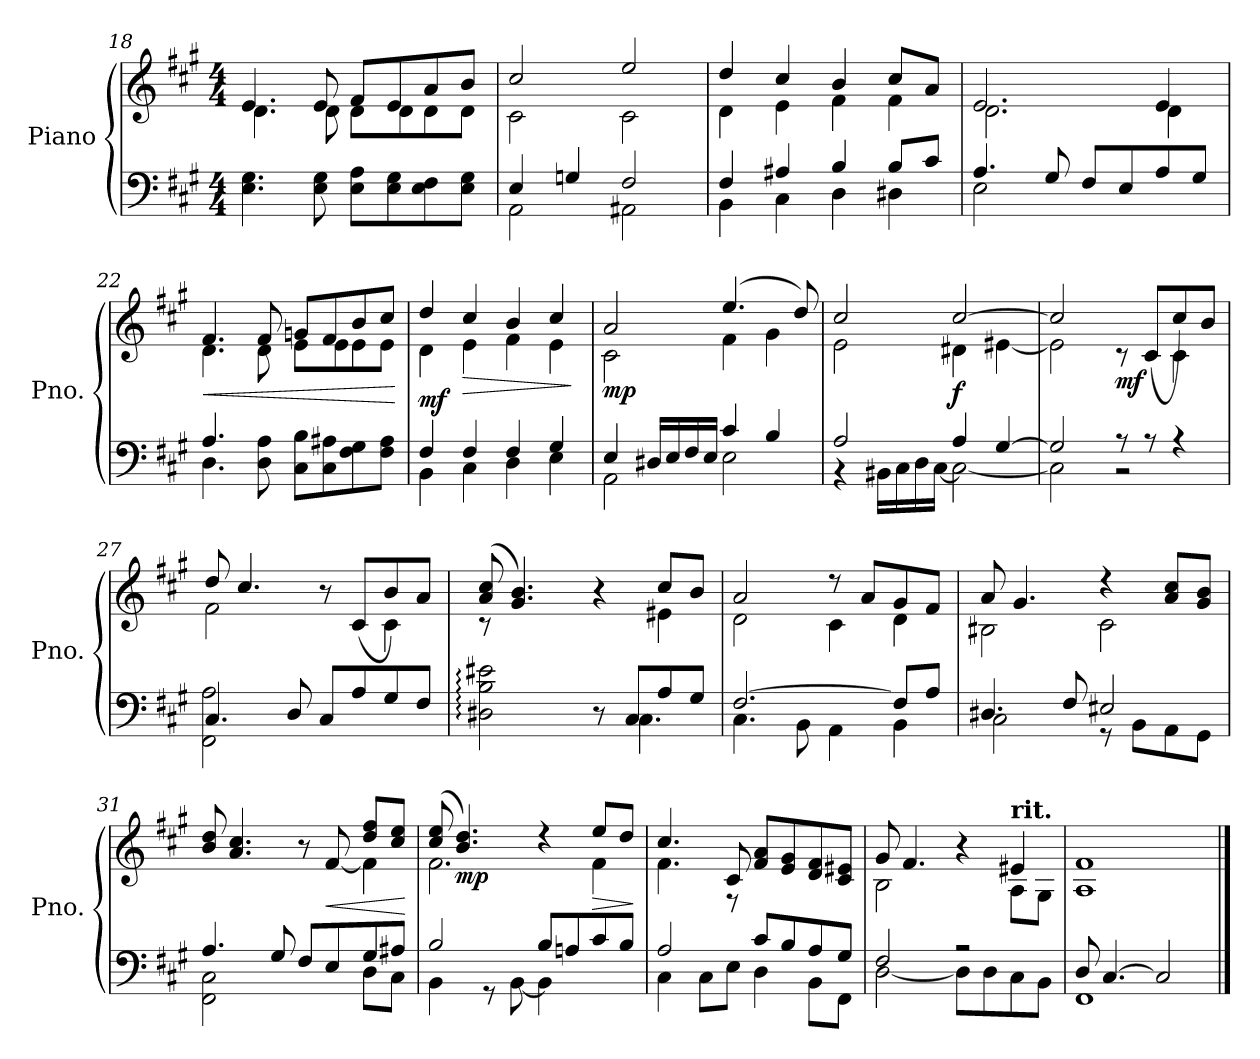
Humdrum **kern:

**kern	**kern	**dynam
*part1	*part1	*part1
*staff2	*staff1	*staff1/2
*I"Piano	*	*
*I'Pno.	*	*
*clefF4	*clefG2	*
*k[f#c#g#]	*k[f#c#g#]	*
*M4/4	*M4/4	*
=18	=18	=18
*	*^	*
4.E\ 4.G#\	4.e/	4.d\	.
8E\ 8G#\	8e/	8d\	.
8E\ 8A\L	8f#/L	8d\L	.
8E\ 8G#\	8e/	8d\	.
8E\ 8F#\	8a/	8d\	.
8E\ 8G#\J	8b/J	8d\J	.
!!LO:LB:g=z	!!
=19	=19	=19	=19
*^	*	*	*
4E/	2AA\	2cc#/	2c#\	.
4Gn/	.	.	.	.
2F#/	2AA#X\	2ee/	2c#\	.
=20	=20	=20	=20	=20
4F#/	4BB\	4dd/	4d\	.
4A#X/	4C#\	4cc#/	4e\	.
4B/	4D\	4b/	4f#\	.
8B/L	4D#X\	8cc#/L	4f#\	.
8c#/J	.	8a/J	.	.
=21	=21	=21	=21	=21
4.A/	2E\	2.e/	2.d\	.
8G#/	.	.	.	.
8F#/L	2ryy	.	.	.
8E/	.	.	.	.
8A/	.	4e/	4d\	.
8G#/J	.	.	.	.
=22	=22	=22	=22	=22
!	!	!	!	!LO:HP:b
4.A/	4.D\	4.f#/	4.d\	<
8D\ 8A\	2ryy	8f#/	8d\	.
8C#\ 8B\L	.	8gn/L	8e\L	.
8C#\ 8A#X\	.	8f#/	8e\	.
8F#\ 8G#\	.	8b/	8e\	.
8F#\ 8A#\J	8ryy	8cc#/J	8e\J	.
*v	*v	*	*	*
*	*v	*v	*
.	.	[
=23	=23	=23
*^	*^	*
!	!	!	!	!LO:DY:a=2
4F#/	4BB\	4dd/	4d\	mf
!	!	!	!	!LO:HP:b
4F#/	4C#\	4cc#/	4e\	>
4F#/	4D\	4b/	4f#\	.
4G#/	4E\	4cc#/	4e\	.
*v	*v	*	*	*
*	*v	*v	*
.	.	]
!!LO:PB:g=z
=24	=24	=24
*^	*^	*
!	!	!	!	!LO:DY:b
4E/	2AA\	2a/	2c#\	mp
16D#X/LL	.	.	.	.
16E/	.	.	.	.
16F#/	.	.	.	.
16E/JJ	.	.	.	.
4c#/	2E\	(4.ee/	4f#\	.
4B/	.	.	4g#\	.
.	.	8dd/)	.	.
=25	=25	=25	=25	=25
2A/	4r	2cc#/	2e\	.
.	16BB#X\LL	.	.	.
.	16C#\	.	.	.
.	16D\	.	.	.
.	[16C#\JJ	.	.	.
!	!	!	!	!LO:DY:b
4A/	2C#\_	[2cc#/	4d#X\	f
[4G#/	.	.	[4e#X\	.
=26	=26	=26	=26	=26
2G#/]	2C#\]	2cc#/]	2e#\]	.
!	!	!	!	!LO:DY:b
8r	2r	8rc	4ryy	mf
8r	.	(8c#/L	.	.
4r	.	8cc#/)	4c#\	.
.	.	8b/J	.	.
=27	=27	=27	=27	=27
4.C#/	2FF#\ 2A\	8dd/	2f#\	.
.	.	4.cc#/	.	.
8D/	.	.	.	.
8C#/L	2ryy	8r	4ryy	.
8A/	.	(8c#/L	.	.
8G#/	.	8b/)	4c#\	.
8F#/J	.	8a/J	.	.
!!LO:LB:g=z	!!
=28	=28	=28	=28	=28
2D#X\: 2B\: 2e#X\:	8ryy	(8a/ 8cc#/	8r	.
*v	*v	*	*	*
.	4.g#/ 4.b/)	8ryy	.
*	*v	*v	*
8r	4r	.
*^	*	*
8C#/L	4.C#\	.	.
*	*	*^	*
8A/	.	8cc#/L	4e#X\	.
8G#/J	.	8b/J	.	.
=29	=29	=29	=29	=29
[2.F#/	4.C#\	2a/	2d\	.
.	8BB\	.	.	.
.	4AA\	8r	4c#\	.
.	.	8a/L	.	.
8F#/L]	4BB\	8g#/	4d\	.
8A/J	.	8f#/J	.	.
=30	=30	=30	=30	=30
4.D#X/	2C#\	8a/	2B#X\	.
.	.	4.g#/	.	.
8F#/	.	.	.	.
2E#X/	8r	4r	2c#\	.
.	8BB\L	.	.	.
.	8AA\	8a/ 8cc#/L	.	.
.	8GG#\J	8g#/ 8b/J	.	.
=31	=31	=31	=31	=31
4.A/	2FF#\ 2C#\	8b/ 8dd/	2.ryy	.
.	.	4.a/ 4.cc#/	.	.
8G#/	.	.	.	.
8F#/L	4ryy	8r	.	.
!	!	!	!	!LO:HP:b
8E/	.	[8f#/	.	<
8G#/	8D\L	4f#\]	8dd/ 8ff#/L	.
8A#X/J	8C#\J	.	8cc#/ 8ee/J	.
*v	*v	*	*	*
*	*v	*v	*
.	.	[
!!LO:LB:g=z
=32	=32	=32
*^	*^	*
2B/	4BB\	(8cc#/ 8ee/	2.f#\	.
!	!	!	!	!LO:DY:b
.	.	4.b/ 4.dd/)	.	mp
.	8r	.	.	.
.	[8BB\	.	.	.
8B/L	4BB\]	4r	.	.
8An/	.	.	.	.
!	!	!	!	!LO:HP:b
8c#/	4ryy	8ee/L	4f#\	>
8B/J	.	8dd/J	.	.
*v	*v	*	*	*
*	*v	*v	*
.	.	]
=33	=33	=33
*^	*^	*
2A/	4C#\	4.cc#/	4.f#\	.
.	8C#\L	.	.	.
.	8E\J	8c#/	8r	.
8c#/L	4D\	8f#/ 8a/L	2ryy	.
8B/	.	8e/ 8g#/	.	.
8A/	8BB\L	8d/ 8f#/	.	.
8G#/J	8FF#\J	8c#/ 8e#X/J	.	.
=34	=34	=34	=34	=34
2F#/	[2D\	8g#/	2B\	.
.	.	4.f#/	.	.
2r	8D\L]	4r	4ryy	.
.	8D\	.	.	.
!	!	!LO:TX:a:B:t=rit.	!	!
.	8C#\	4e#X/	8A\L	.
.	8BB\J	.	8G#\J	.
*	*	*v	*v	*
=35	=35	=35	=35
8D/	1FF#	1A 1f#	.
[4.C#/	.	.	.
2C#/]	.	.	.
*v	*v	*	*
==	==	==
*-	*-	*-
